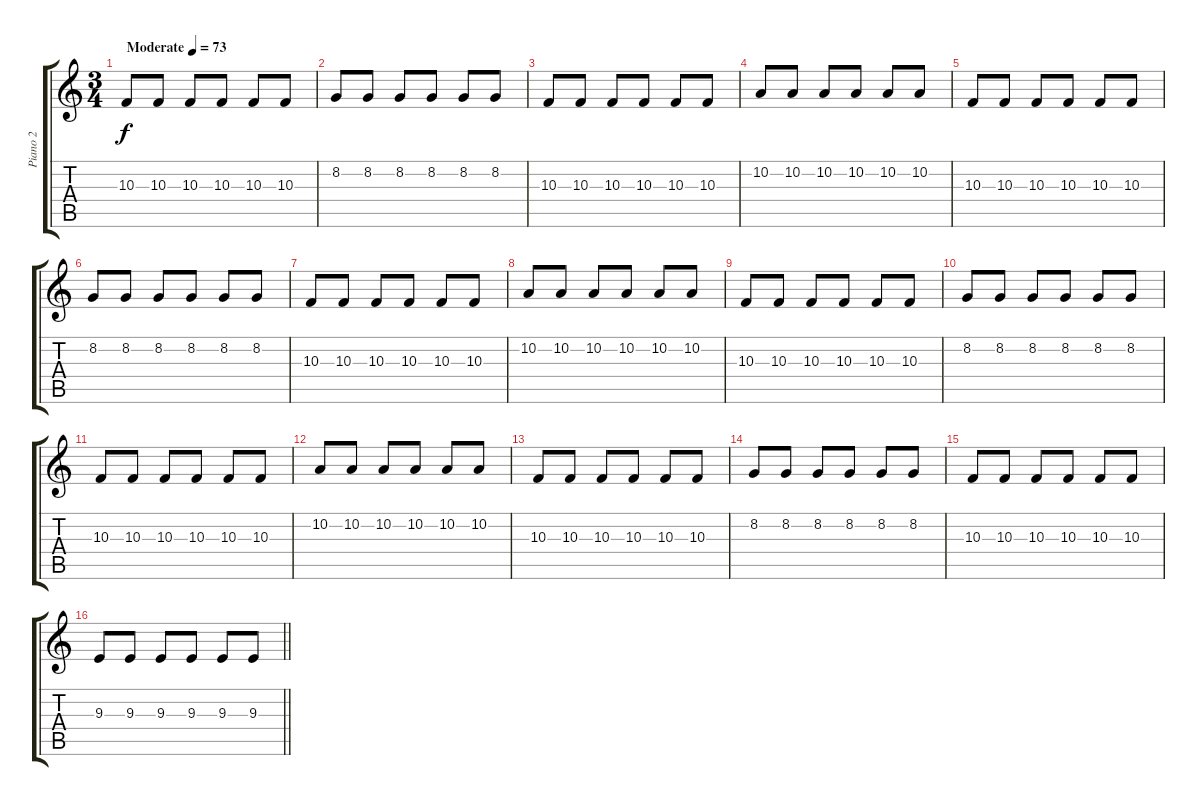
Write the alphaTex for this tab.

\track ("Piano 2" "Piano 2") {instrument acousticgrandpiano}
\staff {score tabs}
\tuning (E4 B3 G3 D3 A2 E2) {hide}
\ts (3 4)
\tempo (73 "Moderate")
\clef g2
\ks c
10.3.8{dy f instrument acousticgrandpiano} 10.3.8 10.3.8 10.3.8 10.3.8 10.3.8 |
8.2.8 8.2.8 8.2.8 8.2.8 8.2.8 8.2.8 |
10.3.8 10.3.8 10.3.8 10.3.8 10.3.8 10.3.8 |
10.2.8 10.2.8 10.2.8 10.2.8 10.2.8 10.2.8 |
10.3.8 10.3.8 10.3.8 10.3.8 10.3.8 10.3.8 |
8.2.8 8.2.8 8.2.8 8.2.8 8.2.8 8.2.8 |
10.3.8 10.3.8 10.3.8 10.3.8 10.3.8 10.3.8 |
10.2.8 10.2.8 10.2.8 10.2.8 10.2.8 10.2.8 |
10.3.8 10.3.8 10.3.8 10.3.8 10.3.8 10.3.8 |
8.2.8 8.2.8 8.2.8 8.2.8 8.2.8 8.2.8 |
10.3.8 10.3.8 10.3.8 10.3.8 10.3.8 10.3.8 |
10.2.8 10.2.8 10.2.8 10.2.8 10.2.8 10.2.8 |
10.3.8 10.3.8 10.3.8 10.3.8 10.3.8 10.3.8 |
8.2.8 8.2.8 8.2.8 8.2.8 8.2.8 8.2.8 |
10.3.8 10.3.8 10.3.8 10.3.8 10.3.8 10.3.8 |
\barLineRight lightlight
9.3.8 9.3.8 9.3.8 9.3.8 9.3.8 9.3.8
